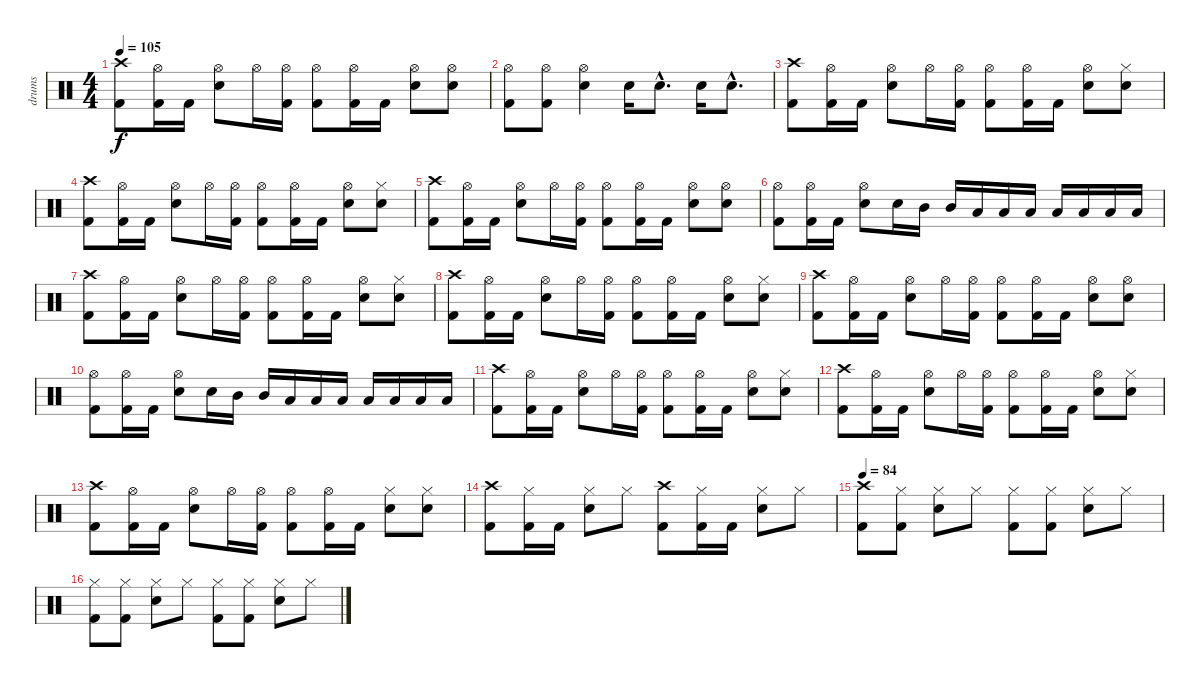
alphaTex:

\track ("drums" "drums") {instrument percussion}
\staff {score}
\articulation defaults
\ts (4 4)
\tempo 105
\clef neutral
\ks c
("Crash high (hit)" "Kick (hit) 2").8{dy f} ("Hi-Hat (open)" "Kick (hit) 2").16 "Kick (hit) 2".16 ("Hi-Hat (open)" "Electric Snare (hit)").8 "Hi-Hat (open)".16 ("Hi-Hat (open)" "Kick (hit) 2").16 ("Hi-Hat (open)" "Kick (hit) 2").8 ("Hi-Hat (open)" "Kick (hit) 2").16 "Kick (hit) 2".16 ("Hi-Hat (open)" "Electric Snare (hit)").8 ("Hi-Hat (open)" "Electric Snare (hit)").8 |
("Hi-Hat (open)" "Kick (hit) 2").8 ("Hi-Hat (open)" "Kick (hit) 2").8 ("Hi-Hat (open)" "Electric Snare (hit)").4 "Electric Snare (hit)".16 "Electric Snare (hit)"{hac}.8{d} "Electric Snare (hit)".16 "Electric Snare (hit)"{hac}.8{d} |
("Crash high (hit)" "Kick (hit) 2").8 ("Hi-Hat (open)" "Kick (hit) 2").16 "Kick (hit) 2".16 ("Hi-Hat (open)" "Electric Snare (hit)").8 "Hi-Hat (open)".16 ("Hi-Hat (open)" "Kick (hit) 2").16 ("Hi-Hat (open)" "Kick (hit) 2").8 ("Hi-Hat (open)" "Kick (hit) 2").16 "Kick (hit) 2".16 ("Hi-Hat (open)" "Electric Snare (hit)").8 ("Hi-Hat (closed)" "Electric Snare (hit)").8 |
("Crash high (hit)" "Kick (hit) 2").8 ("Hi-Hat (open)" "Kick (hit) 2").16 "Kick (hit) 2".16 ("Hi-Hat (open)" "Electric Snare (hit)").8 "Hi-Hat (open)".16 ("Hi-Hat (open)" "Kick (hit) 2").16 ("Hi-Hat (open)" "Kick (hit) 2").8 ("Hi-Hat (open)" "Kick (hit) 2").16 "Kick (hit) 2".16 ("Hi-Hat (open)" "Electric Snare (hit)").8 ("Hi-Hat (closed)" "Electric Snare (hit)").8 |
("Crash high (hit)" "Kick (hit) 2").8 ("Hi-Hat (open)" "Kick (hit) 2").16 "Kick (hit) 2".16 ("Hi-Hat (open)" "Electric Snare (hit)").8 "Hi-Hat (open)".16 ("Hi-Hat (open)" "Kick (hit) 2").16 ("Hi-Hat (open)" "Kick (hit) 2").8 ("Hi-Hat (open)" "Kick (hit) 2").16 "Kick (hit) 2".16 ("Hi-Hat (open)" "Electric Snare (hit)").8 ("Hi-Hat (open)" "Electric Snare (hit)").8 |
("Hi-Hat (open)" "Kick (hit) 2").8 ("Hi-Hat (open)" "Kick (hit) 2").16 "Kick (hit) 2".16 ("Hi-Hat (open)" "Electric Snare (hit)").8 "Electric Snare (hit)".16 "Mid Tom (hit)".16 "Mid Tom (hit)".16 "Low Tom (hit)".16 "Low Tom (hit)".16 "Low Floor Tom (hit)".16 "Low Floor Tom (hit)".16 "Low Tom (hit)".16 "Low Tom (hit)".16 "Low Floor Tom (hit)".16 |
("Crash high (hit)" "Kick (hit) 2").8 ("Hi-Hat (open)" "Kick (hit) 2").16 "Kick (hit) 2".16 ("Hi-Hat (open)" "Electric Snare (hit)").8 "Hi-Hat (open)".16 ("Hi-Hat (open)" "Kick (hit) 2").16 ("Hi-Hat (open)" "Kick (hit) 2").8 ("Hi-Hat (open)" "Kick (hit) 2").16 "Kick (hit) 2".16 ("Hi-Hat (open)" "Electric Snare (hit)").8 ("Hi-Hat (closed)" "Electric Snare (hit)").8 |
("Crash high (hit)" "Kick (hit) 2").8 ("Hi-Hat (open)" "Kick (hit) 2").16 "Kick (hit) 2".16 ("Hi-Hat (open)" "Electric Snare (hit)").8 "Hi-Hat (open)".16 ("Hi-Hat (open)" "Kick (hit) 2").16 ("Hi-Hat (open)" "Kick (hit) 2").8 ("Hi-Hat (open)" "Kick (hit) 2").16 "Kick (hit) 2".16 ("Hi-Hat (open)" "Electric Snare (hit)").8 ("Hi-Hat (closed)" "Electric Snare (hit)").8 |
("Crash high (hit)" "Kick (hit) 2").8 ("Hi-Hat (open)" "Kick (hit) 2").16 "Kick (hit) 2".16 ("Hi-Hat (open)" "Electric Snare (hit)").8 "Hi-Hat (open)".16 ("Hi-Hat (open)" "Kick (hit) 2").16 ("Hi-Hat (open)" "Kick (hit) 2").8 ("Hi-Hat (open)" "Kick (hit) 2").16 "Kick (hit) 2".16 ("Hi-Hat (open)" "Electric Snare (hit)").8 ("Hi-Hat (open)" "Electric Snare (hit)").8 |
("Hi-Hat (open)" "Kick (hit) 2").8 ("Hi-Hat (open)" "Kick (hit) 2").16 "Kick (hit) 2".16 ("Hi-Hat (open)" "Electric Snare (hit)").8 "Electric Snare (hit)".16 "Mid Tom (hit)".16 "Mid Tom (hit)".16 "Low Tom (hit)".16 "Low Tom (hit)".16 "Low Floor Tom (hit)".16 "Low Floor Tom (hit)".16 "Low Tom (hit)".16 "Low Tom (hit)".16 "Low Floor Tom (hit)".16 |
("Crash high (hit)" "Kick (hit) 2").8 ("Hi-Hat (open)" "Kick (hit) 2").16 "Kick (hit) 2".16 ("Hi-Hat (open)" "Electric Snare (hit)").8 "Hi-Hat (open)".16 ("Hi-Hat (open)" "Kick (hit) 2").16 ("Hi-Hat (open)" "Kick (hit) 2").8 ("Hi-Hat (open)" "Kick (hit) 2").16 "Kick (hit) 2".16 ("Hi-Hat (open)" "Electric Snare (hit)").8 ("Hi-Hat (closed)" "Electric Snare (hit)").8 |
("Crash high (hit)" "Kick (hit) 2").8 ("Hi-Hat (open)" "Kick (hit) 2").16 "Kick (hit) 2".16 ("Hi-Hat (open)" "Electric Snare (hit)").8 "Hi-Hat (open)".16 ("Hi-Hat (open)" "Kick (hit) 2").16 ("Hi-Hat (open)" "Kick (hit) 2").8 ("Hi-Hat (open)" "Kick (hit) 2").16 "Kick (hit) 2".16 ("Hi-Hat (open)" "Electric Snare (hit)").8 ("Hi-Hat (closed)" "Electric Snare (hit)").8 |
("Crash high (hit)" "Kick (hit) 2").8 ("Hi-Hat (open)" "Kick (hit) 2").16 "Kick (hit) 2".16 ("Hi-Hat (open)" "Electric Snare (hit)").8 "Hi-Hat (open)".16 ("Hi-Hat (open)" "Kick (hit) 2").16 ("Hi-Hat (open)" "Kick (hit) 2").8 ("Hi-Hat (open)" "Kick (hit) 2").16 "Kick (hit) 2".16 ("Hi-Hat (closed)" "Electric Snare (hit)").8 ("Hi-Hat (closed)" "Electric Snare (hit)").8 |
("Crash high (hit)" "Kick (hit) 2").8 ("Hi-Hat (closed)" "Kick (hit) 2").16 "Kick (hit) 2".16 ("Hi-Hat (closed)" "Electric Snare (hit)").8 "Hi-Hat (closed)".8 ("Crash high (hit)" "Kick (hit) 2").8 ("Hi-Hat (closed)" "Kick (hit) 2").16 "Kick (hit) 2".16 ("Hi-Hat (closed)" "Electric Snare (hit)").8 "Hi-Hat (closed)".8 |
\tempo 84
("Crash high (hit)" "Kick (hit) 2").8 ("Hi-Hat (closed)" "Kick (hit) 2").8 ("Hi-Hat (closed)" "Electric Snare (hit)").8 "Hi-Hat (closed)".8 ("Hi-Hat (closed)" "Kick (hit) 2").8 ("Hi-Hat (closed)" "Kick (hit) 2").8 ("Hi-Hat (closed)" "Electric Snare (hit)").8 "Hi-Hat (closed)".8 |
("Hi-Hat (closed)" "Kick (hit) 2").8 ("Hi-Hat (closed)" "Kick (hit) 2").8 ("Hi-Hat (closed)" "Electric Snare (hit)").8 "Hi-Hat (closed)".8 ("Hi-Hat (closed)" "Kick (hit) 2").8 ("Hi-Hat (closed)" "Kick (hit) 2").8 ("Hi-Hat (closed)" "Electric Snare (hit)").8 "Hi-Hat (closed)".8
